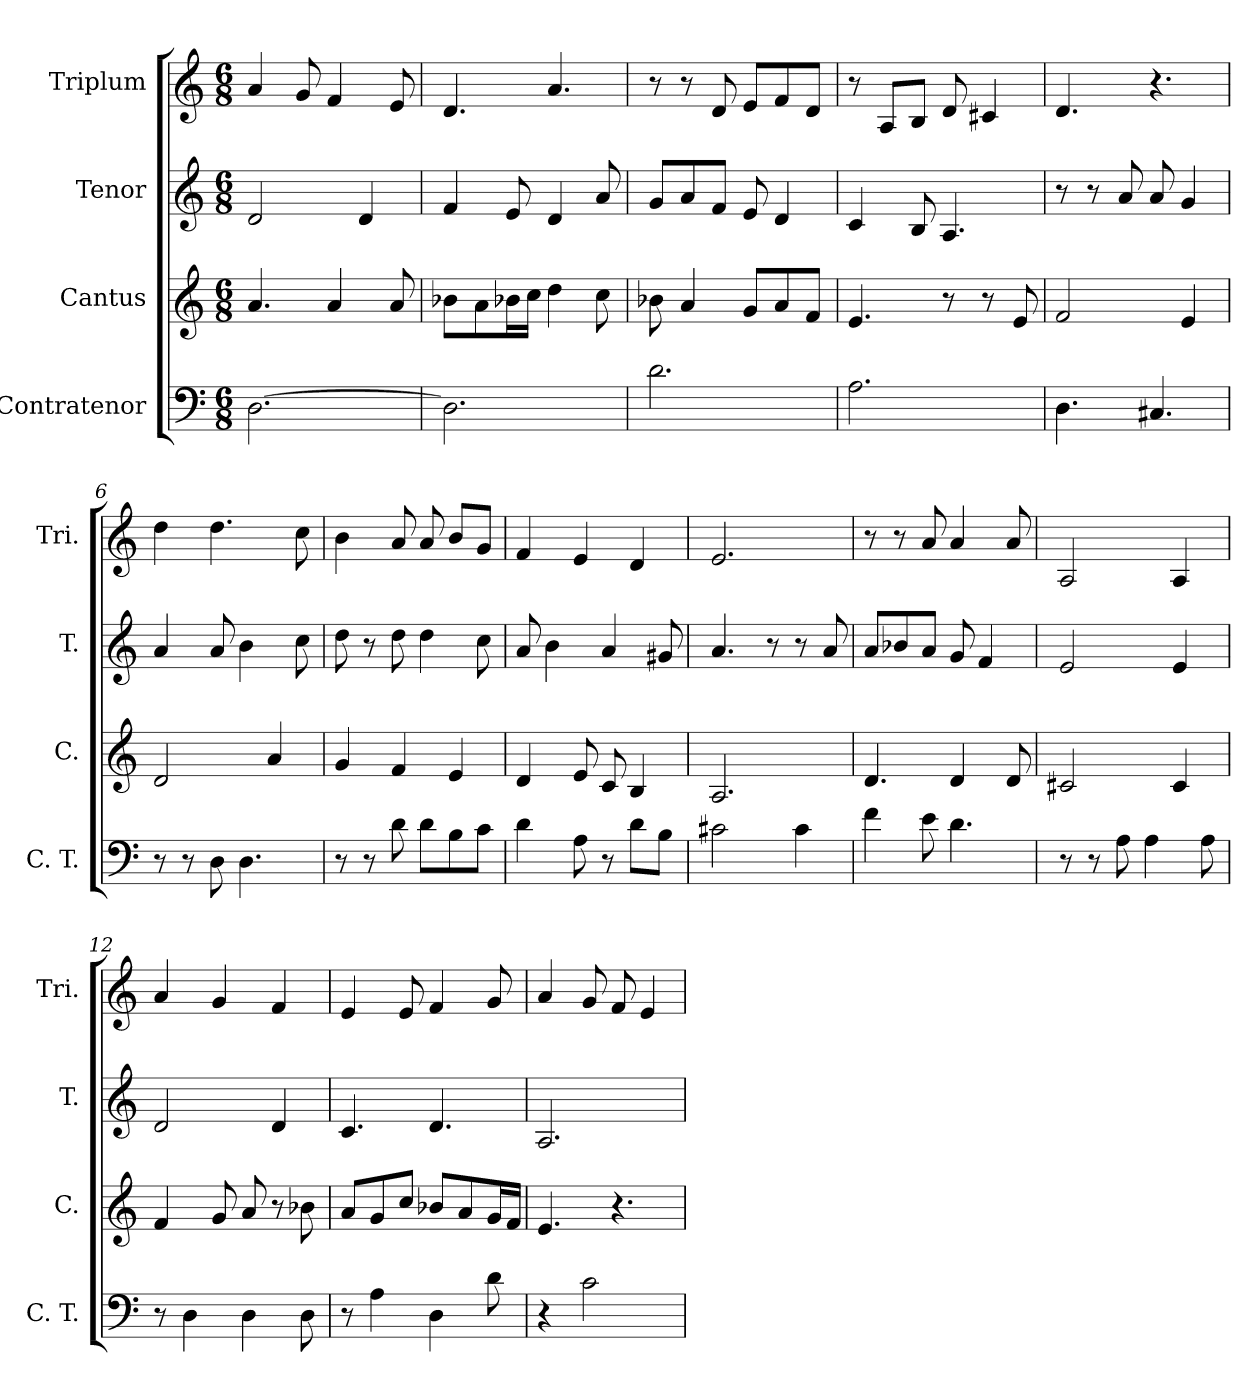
**kern	**kern	**kern	**kern
*part4	*part3	*part2	*part1
*staff4	*staff3	*staff2	*staff1
*I"Contratenor	*I"Cantus	*I"Tenor	*I"Triplum
*I'C. T.	*I'C.	*I'T.	*I'Tri.
*clefF4	*clefG2	*clefG2	*clefG2
*k[]	*k[]	*k[]	*k[]
*M6/8	*M6/8	*M6/8	*M6/8
=1	=1	=1	=1
[2.D\	4.a/	2d/	4a/
.	.	.	8g/
.	4a/	.	4f/
.	.	4d/	.
.	8a/	.	8e/
=2	=2	=2	=2
2.D\]	8b-X\L	4f/	4.d/
.	8a\	.	.
.	16b-X\L	8e/	.
.	16cc\JJ	.	.
.	4dd\	4d/	4.a/
.	8cc\	8a/	.
=3	=3	=3	=3
2.d\	8b-X\	8g/L	8r
.	4a/	8a/	8r
.	.	8f/J	8d/
.	8g/L	8e/	8e/L
.	8a/	4d/	8f/
.	8f/J	.	8d/J
=4	=4	=4	=4
2.A\	4.e/	4c/	8r
.	.	.	8A/L
.	.	8B/	8B/J
.	8r	4.A/	8d/
.	8r	.	4c#X/
.	8e/	.	.
=5	=5	=5	=5
4.D\	2f/	8r	4.d/
.	.	8r	.
.	.	8a/	.
4.C#X/	.	8a/	4.r
.	4e/	4g/	.
=6	=6	=6	=6
8r	2d/	4a/	4dd\
8r	.	.	.
8D\	.	8a/	4.dd\
4.D\	.	4b\	.
.	4a/	.	.
.	.	8cc\	8cc\
=7	=7	=7	=7
8r	4g/	8dd\	4b\
8r	.	8r	.
8d\	4f/	8dd\	8a/
8d\L	.	4dd\	8a/
8B\	4e/	.	8b/L
8c\J	.	8cc\	8g/J
=8	=8	=8	=8
4d\	4d/	8a/	4f/
.	.	4b\	.
8A\	8e/	.	4e/
8r	8c/	4a/	.
8d\L	4B/	.	4d/
8B\J	.	8g#X/	.
=9	=9	=9	=9
2c#X\	2.A/	4.a/	2.e/
.	.	8r	.
4c#\	.	8r	.
.	.	8a/	.
=10	=10	=10	=10
4f\	4.d/	8a/L	8r
.	.	8b-X/	8r
8e\	.	8a/J	8a/
4.d\	4d/	8g/	4a/
.	.	4f/	.
.	8d/	.	8a/
=11	=11	=11	=11
8r	2c#X/	2e/	2A/
8r	.	.	.
8A\	.	.	.
4A\	.	.	.
.	4c#/	4e/	4A/
8A\	.	.	.
=12	=12	=12	=12
8r	4f/	2d/	4a/
4D\	.	.	.
.	8g/	.	4g/
4D\	8a/	.	.
.	8r	4d/	4f/
8D\	8b-X\	.	.
=13	=13	=13	=13
8r	8a/L	4.c/	4e/
4A\	8g/	.	.
.	8cc/J	.	8e/
4D\	8b-X/L	4.d/	4f/
.	8a/	.	.
8d\	16g/L	.	8g/
.	16f/JJ	.	.
=14	=14	=14	=14
4r	4.e/	2.A/	4a/
2c\	.	.	8g/
.	4.r	.	8f/
.	.	.	4e/
=	=	=	=
*-	*-	*-	*-
